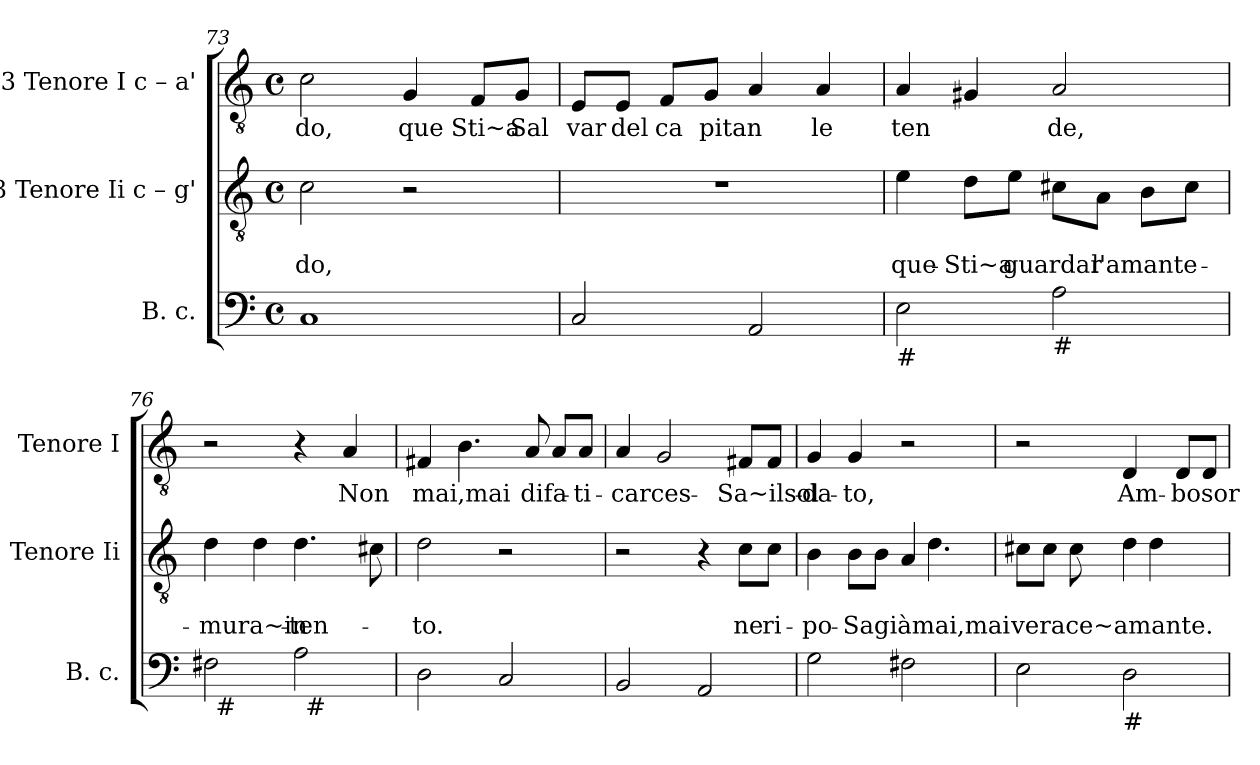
**kern	**kern	**text	**text	**kern	**text
*part3	*part2	*part2	*part2	*part1	*part1
*staff3	*staff2	*staff2	*staff2	*staff1	*staff1
*I"B. c.	*I"3 Tenore Ii c – g'	*	*	*I"3 Tenore I c – a'	*
*I'B. c.	*I'Tenore Ii	*	*	*I'Tenore I	*
*clefF4	*clefGv2	*	*	*clefGv2	*
*k[]	*k[]	*	*	*k[]	*
*C:	*C:	*	*	*C:	*
*M4/4	*M4/4	*	*	*M4/4	*
*met(c)	*met(c)	*	*	*met(c)	*
=73	=73	=73	=73	=73	=73
!	!	!	!LO:LY:b	!	!LO:LY:b
1C	2c\	.	-do,	2c\	do,
!	!	!	!	!	!LO:LY:b
.	2r	.	.	4G/	que
!	!	!	!	!	!LO:LY:b
.	.	.	.	8F/L	Sti~a
!	!	!	!	!	!LO:LY:b
.	.	.	.	8G/J	Sal
=74	=74	=74	=74	=74	=74
!	!	!	!	!	!LO:LY:b
2C/	1r	.	.	8E/L	var
!	!	!	!	!	!LO:LY:b
.	.	.	.	8E/J	del
!	!	!	!	!	!LO:LY:b
.	.	.	.	8F/L	ca
!	!	!	!	!	!LO:LY:b
.	.	.	.	8G/J	pitan
2AA/	.	.	.	4A/	.
!	!	!	!	!	!LO:LY:b
.	.	.	.	4A/	le
=75	=75	=75	=75	=75	=75
!LO:TX:b:t=#	!	!	!	!	!
!	!	!	!LO:LY:b	!	!LO:LY:b
2E\	4e\	.	que-	4A/	ten
!	!	!	!LO:LY:b	!	!
.	8d\L	.	-Sti~a	4G#X/	.
!	!	!	!LO:LY:b	!	!
.	8e\J	.	guardar	.	.
!LO:TX:b:t=#	!	!	!	!	!
!	!	!	!	!	!LO:LY:b
2A\	8c#X\L	.	.	2A/	de,
!	!	!	!LO:LY:b	!	!
.	8A\J	.	l'amante-	.	.
.	8B\L	.	.	.	.
.	8c#\J	.	.	.	.
=76	=76	=76	=76	=76	=76
!	!	!	!LO:LY:b	!	!
*^	*	*	*	*	*
2F#X\	32ryy	4d\	.	-mura~in-	2r	.
!	!LO:TX:b:t=#	!	!	!	!	!
.	2ryy	.	.	.	.	.
.	.	4d\	.	.	.	.
!	!	!	!	!LO:LY:b	!	!
2A\	.	4.d\	.	-ten-	4r	.
!	!LO:TX:b:t=#	!	!	!	!	!
.	4...ryy	.	.	.	.	.
!	!	!	!	!	!	!LO:LY:b
.	.	.	.	.	4A/	Non
.	.	8c#X\	.	.	.	.
!!LO:LB:g=z
=77	=77	=77	=77	=77	=77	=77
!LO:TX:b:t=#	!	!	!	!	!	!
!	!	!	!	!LO:LY:b	!	!LO:LY:b
*v	*v	*	*	*	*	*
2D\	2d\	.	-to.	4F#X/	mai,mai
.	.	.	.	4.B\	.
2C/	2r	.	.	.	.
!	!	!	!	!	!LO:LY:b
.	.	.	.	8A/	difa-
.	.	.	.	8A/L	.
!	!	!	!	!	!LO:LY:b
.	.	.	.	8A/J	-ti-
=78	=78	=78	=78	=78	=78
!	!	!	!	!	!LO:LY:b
2BB/	2r	.	.	4A/	-carces-
.	.	.	.	2G/	.
2AA/	4r	.	.	.	.
!	!	!	!LO:LY:b	!	!LO:LY:b
.	8c\L	.	ne	8F#X/L	-Sa~ilsol-
!	!	!	!LO:LY:b	!	!
.	8c\J	.	ri-	8F#/J	.
=79	=79	=79	=79	=79	=79
!	!	!	!LO:LY:b	!	!LO:LY:b
*	*^	*	*	*	*
2G\	4B\	2ryy	.	-po-	4G/	-da-
!	!	!	!	!LO:LY:b	!	!LO:LY:b
.	8B\L	.	.	-Sagiàmai,mai	4G/	-to,
.	8B\J	.	.	.	.	.
2F#X\	4A/	8ryy	.	.	2r	.
.	.	4.d\	.	.	.	.
.	4ryy	.	.	.	.	.
=80	=80	=80	=80	=80	=80	=80
!	!	!	!	!LO:LY:b	!	!
2E\	8c#X\L	2ryy	.	verace~amante.	2r	.
.	8c#\J	.	.	.	.	.
.	8c#\	.	.	.	.	.
.	8ryy	.	.	.	.	.
!LO:TX:b:t=#	!	!	!	!	!	!
!	!	!	!	!	!	!LO:LY:b
2D\	4d\	8ryy	.	.	4D/	Am-
.	.	4d\	.	.	.	.
!	!	!	!	!	!	!LO:LY:b
.	8ryy	.	.	.	8D/L	-bosor-
.	8ryy	8ryy	.	.	8D/J	.
*	*v	*v	*	*	*	*
=	=	=	=	=	=
*-	*-	*-	*-	*-	*-
